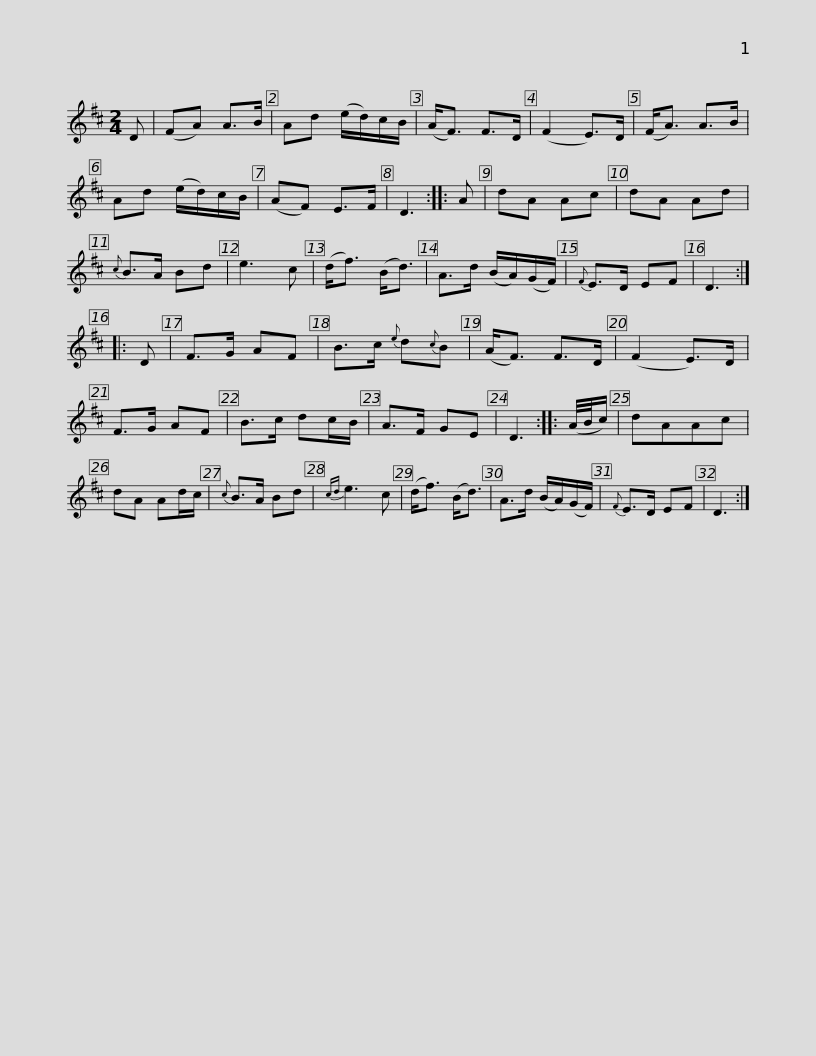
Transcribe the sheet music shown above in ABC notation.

X:1
L:1/8
M:2/4
I:linebreak $
K:D
V:1 treble
V:1
 D | (FA) A>B | Ad (e/d/)c/B/ | (A<F) F>D | (F2 E>)D | %5
 (F<A) A>B | Ad (e/d/)c/B/ | (AF) E>F | D3 :: A |$ %10
 dA Ac | dA Ad |{c} B>A Bd | e3 c | (d<f) (B<d) | %15
 A>d (B/A/)(G/F/) |{F} E>D EF | D3 :: D | F>G AF |$ %20
 B>c{e} d{c}B | (A<F) F>D | (F2 E>)D | F>G AF | B>c dc/B/ | %25
 A>F GE | D3 :: (A/4B/4c/) | dAAc | dA Ad/c/ |$ %30
{c} B>A Bd |{cd} e3 c | (d<f) (B<d) | A>d (B/A/)(G/F/) |{F} E>D EF | %35
 D3 :| %36
